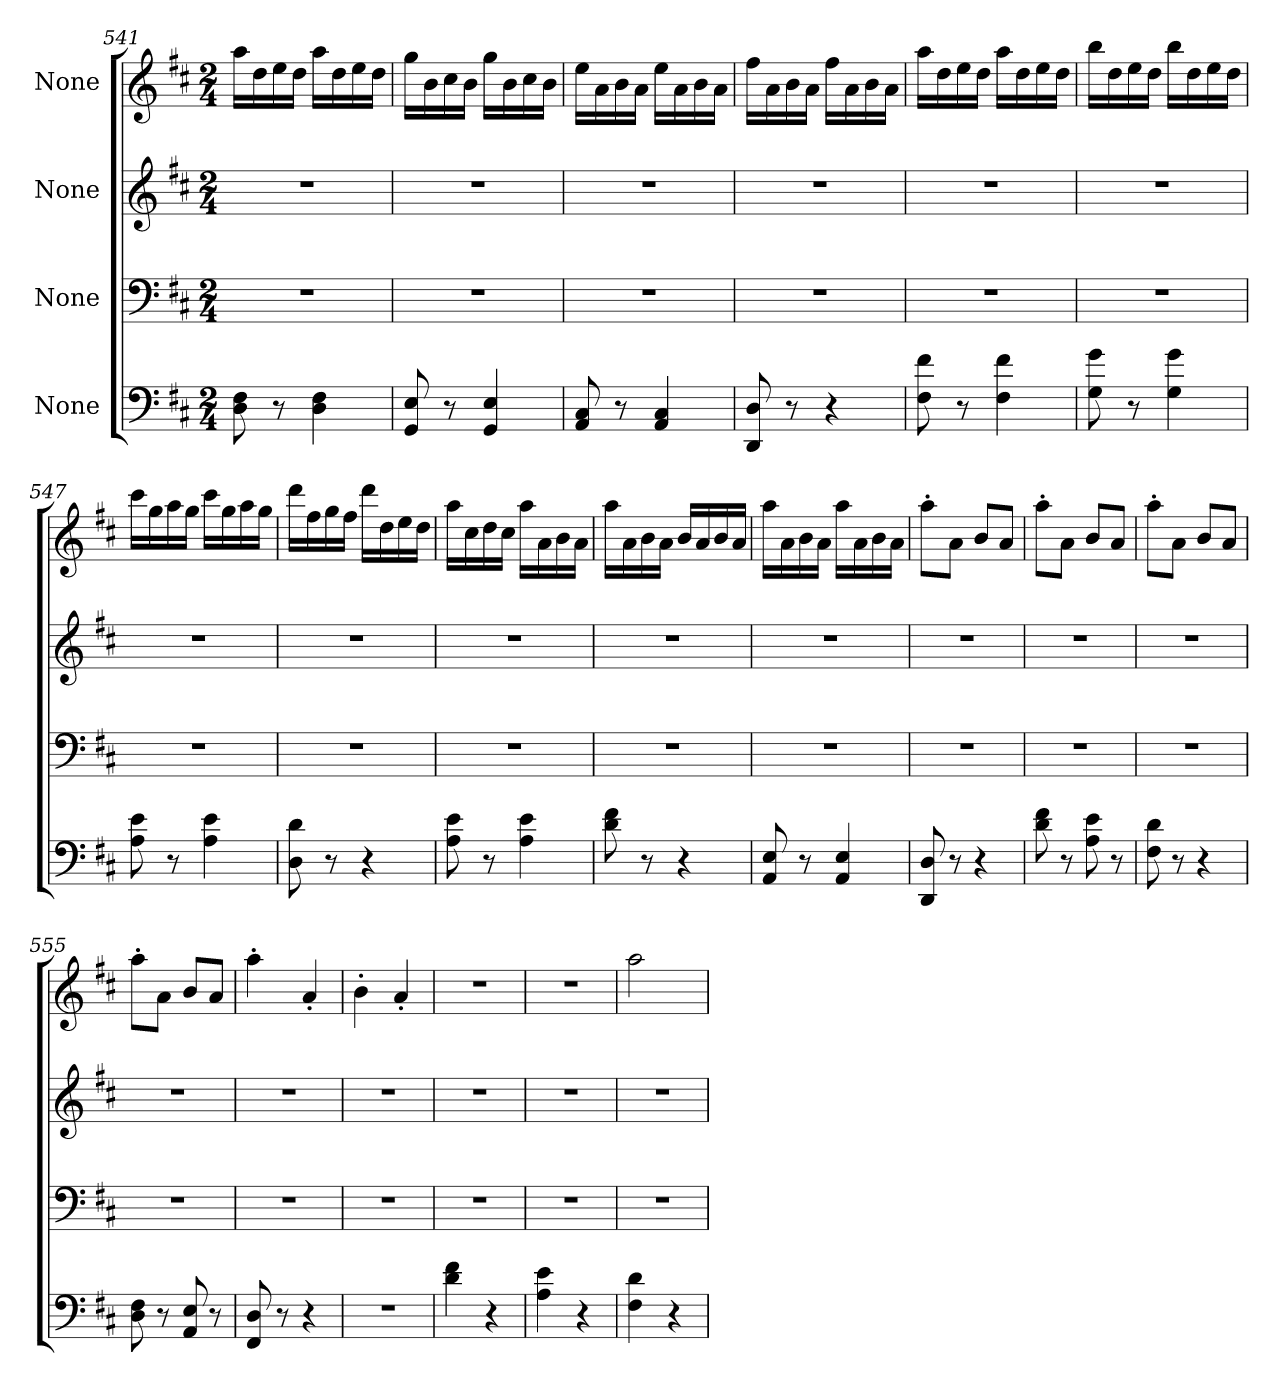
**kern	**kern	**kern	**kern
*part4	*part3	*part2	*part1
*staff4	*staff3	*staff2	*staff1
*I"None	*I"None	*I"None	*I"None
*clefF4	*clefF4	*clefG2	*clefG2
*k[f#c#]	*k[f#c#]	*k[f#c#]	*k[f#c#]
*M2/4	*M2/4	*M2/4	*M2/4
=541	=541	=541	=541
8D\ 8F#\	2r	2r	16aa\LL
.	.	.	16dd\
8r	.	.	16ee\
.	.	.	16dd\JJ
4D\ 4F#\	.	.	16aa\LL
.	.	.	16dd\
.	.	.	16ee\
.	.	.	16dd\JJ
=542	=542	=542	=542
8GG/ 8E/	2r	2r	16gg\LL
.	.	.	16b\
8r	.	.	16cc#\
.	.	.	16b\JJ
4GG/ 4E/	.	.	16gg\LL
.	.	.	16b\
.	.	.	16cc#\
.	.	.	16b\JJ
=543	=543	=543	=543
8AA/ 8C#/	2r	2r	16ee\LL
.	.	.	16a\
8r	.	.	16b\
.	.	.	16a\JJ
4AA/ 4C#/	.	.	16ee\LL
.	.	.	16a\
.	.	.	16b\
.	.	.	16a\JJ
=544	=544	=544	=544
8DD/ 8D/	2r	2r	16ff#\LL
.	.	.	16a\
8r	.	.	16b\
.	.	.	16a\JJ
4r	.	.	16ff#\LL
.	.	.	16a\
.	.	.	16b\
.	.	.	16a\JJ
=545	=545	=545	=545
8F#\ 8f#\	2r	2r	16aa\LL
.	.	.	16dd\
8r	.	.	16ee\
.	.	.	16dd\JJ
4F#\ 4f#\	.	.	16aa\LL
.	.	.	16dd\
.	.	.	16ee\
.	.	.	16dd\JJ
=546	=546	=546	=546
8G\ 8g\	2r	2r	16bb\LL
.	.	.	16dd\
8r	.	.	16ee\
.	.	.	16dd\JJ
4G\ 4g\	.	.	16bb\LL
.	.	.	16dd\
.	.	.	16ee\
.	.	.	16dd\JJ
=547	=547	=547	=547
8A\ 8e\	2r	2r	16ccc#\LL
.	.	.	16gg\
8r	.	.	16aa\
.	.	.	16gg\JJ
4A\ 4e\	.	.	16ccc#\LL
.	.	.	16gg\
.	.	.	16aa\
.	.	.	16gg\JJ
=548	=548	=548	=548
8D\ 8d\	2r	2r	16ddd\LL
.	.	.	16ff#\
8r	.	.	16gg\
.	.	.	16ff#\JJ
4r	.	.	16ddd\LL
.	.	.	16dd\
.	.	.	16ee\
.	.	.	16dd\JJ
=549	=549	=549	=549
8A\ 8e\	2r	2r	16aa\LL
.	.	.	16cc#\
8r	.	.	16dd\
.	.	.	16cc#\JJ
4A\ 4e\	.	.	16aa\LL
.	.	.	16a\
.	.	.	16b\
.	.	.	16a\JJ
=550	=550	=550	=550
8d\ 8f#\	2r	2r	16aa\LL
.	.	.	16a\
8r	.	.	16b\
.	.	.	16a\JJ
4r	.	.	16b/LL
.	.	.	16a/
.	.	.	16b/
.	.	.	16a/JJ
=551	=551	=551	=551
8AA/ 8E/	2r	2r	16aa\LL
.	.	.	16a\
8r	.	.	16b\
.	.	.	16a\JJ
4AA/ 4E/	.	.	16aa\LL
.	.	.	16a\
.	.	.	16b\
.	.	.	16a\JJ
=552	=552	=552	=552
8DD/ 8D/	2r	2r	8aa'\L
8r	.	.	8a\J
4r	.	.	8b/L
.	.	.	8a/J
=553	=553	=553	=553
8d\ 8f#\	2r	2r	8aa'\L
8r	.	.	8a\J
8A\ 8e\	.	.	8b/L
8r	.	.	8a/J
=554	=554	=554	=554
8F#\ 8d\	2r	2r	8aa'\L
8r	.	.	8a\J
4r	.	.	8b/L
.	.	.	8a/J
=555	=555	=555	=555
8D\ 8F#\	2r	2r	8aa'\L
8r	.	.	8a\J
8AA/ 8E/	.	.	8b/L
8r	.	.	8a/J
=556	=556	=556	=556
8FF#/ 8D/	2r	2r	4aa'\
8r	.	.	.
4r	.	.	4a'/
=557	=557	=557	=557
2r	2r	2r	4b'\
.	.	.	4a'/
=558	=558	=558	=558
4d\ 4f#\	2r	2r	2r
4r	.	.	.
=559	=559	=559	=559
4A\ 4e\	2r	2r	2r
4r	.	.	.
=560	=560	=560	=560
4F#\ 4d\	2r	2r	2aa\
4r	.	.	.
=	=	=	=
*-	*-	*-	*-
